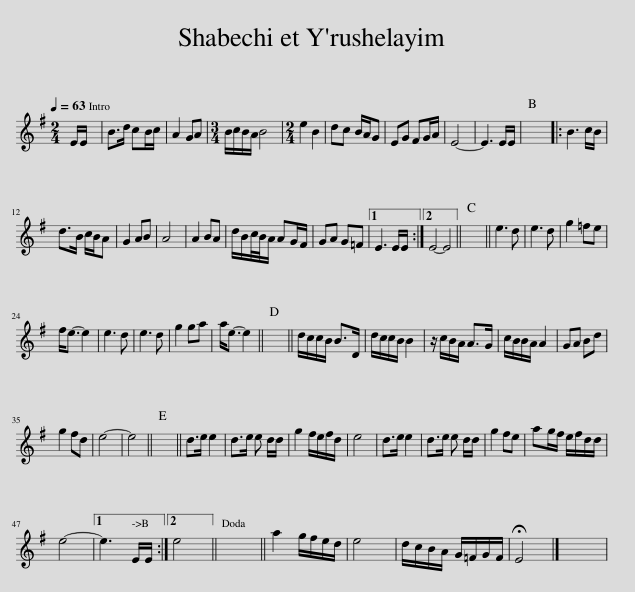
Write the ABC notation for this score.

X:1
L:1/8
Q:1/4=63
M:2/4
I:linebreak $
K:Emin
V:1 treble
V:1
 E/E/ | B>d cB/c/ | A2 GA |[M:3/4] B/c/B/A/ B4 |[M:2/4] e2 B2 | %5
 dc B/A/G | EG FG/A/ | E4- | E3 E/E/ | x4 |: %10
 B3 c/B/ |$ d>B c/B/A | G2 AB | A4 | A2 BA | %15
 d/B/c/4B/4A/ AG/F/ | GA G=F |1 E3 E/E/ :|2 E4- E4 || x4 || %20
 e3 d | e3 d | g2 =fe |$ f<e- e2 | e3 d | %25
 e3 d | g2 ga | a<e- e2 || x4 || d/c/c/B/ B>D | %30
 d/c/c/B/ B2 | z/ c/B/A/ A>G | c/B/B/A/ A2 | GA Bd |$ g2 fd | %35
 e4- | e4 || x4 || d>e e2 | d>e e d/d/ | %40
 g2 f/e/f/d/ | e4 | d>e e2 | d>e e d/d/ | g2 fe | %45
 ag/f/ e/f/d/d/ |$ e4- |1 e3 E/E/ :|2 e4 || x4 || %50
 a2 g/f/e/d/ | e4 | d/c/B/A/ G/=F/G/F/ | !fermata!E4 |] x4 | %55
